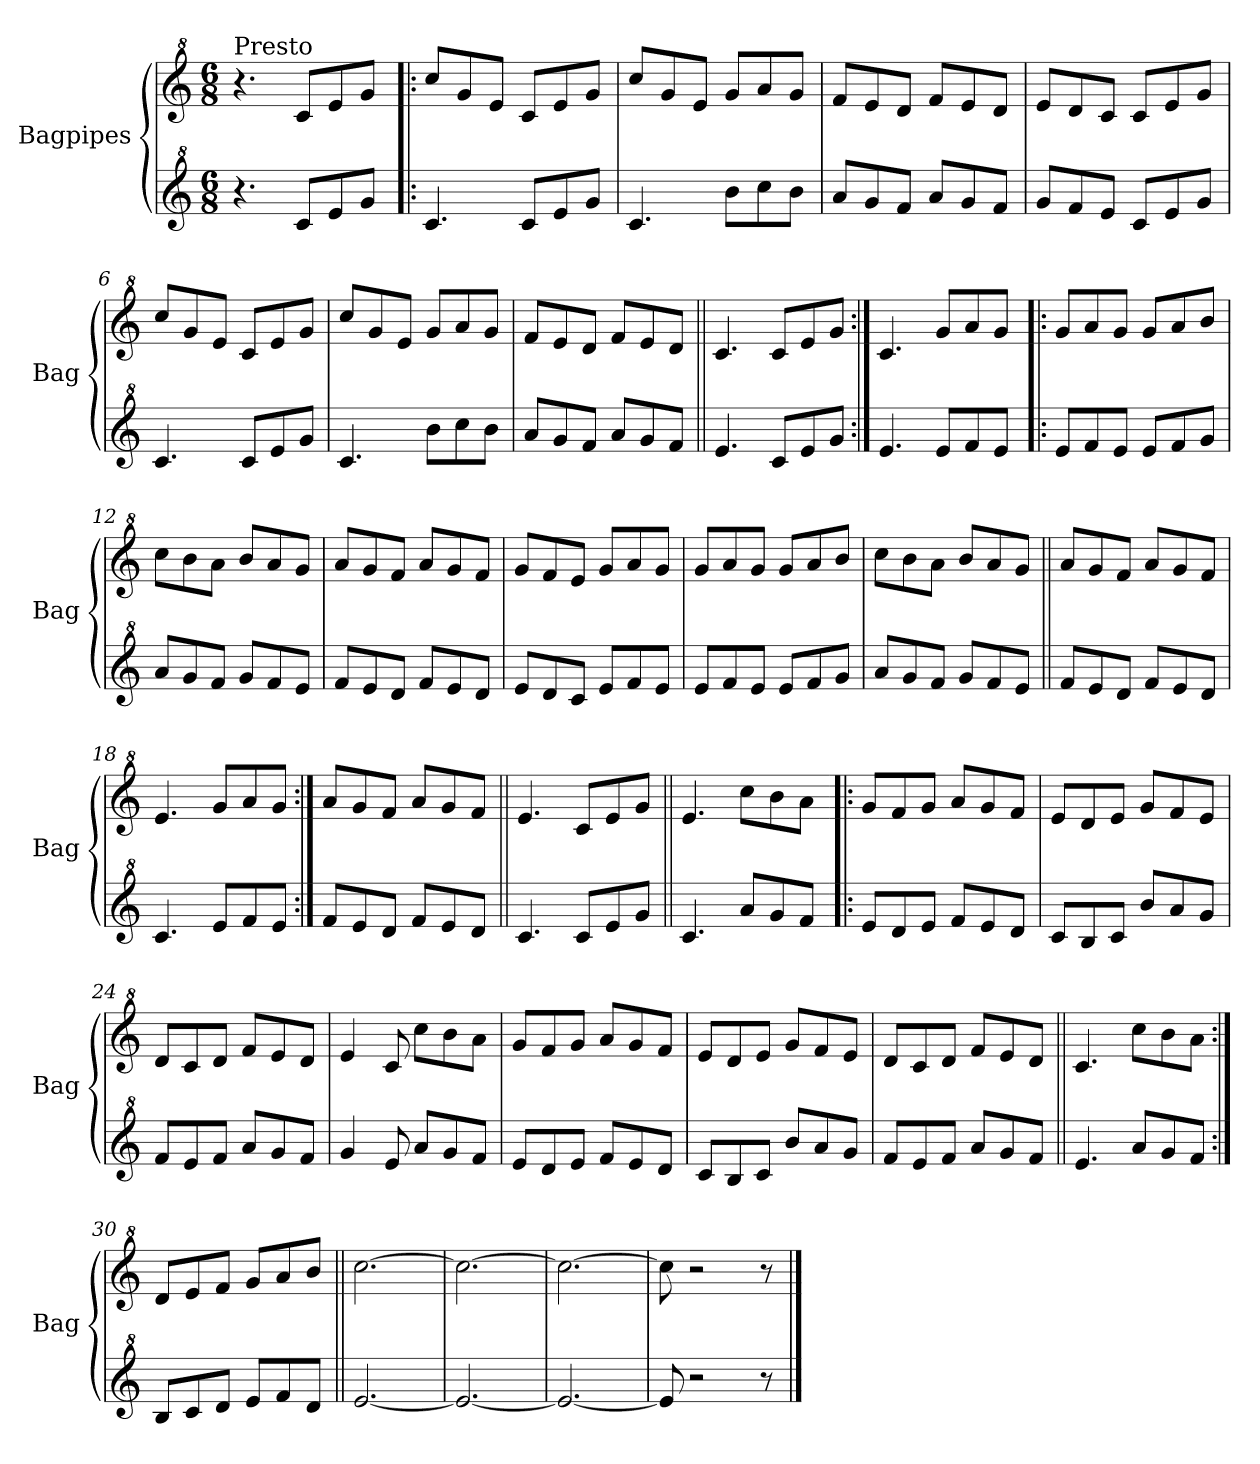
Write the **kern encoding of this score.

**kern	**kern
*part2	*part1
*staff2	*staff1
*I"Bagpipes	*I"Bagpipes
*I'Bag	*I'Bag
*clefG^2	*clefG^2
*k[]	*k[]
*C:	*C:
*M6/8	*M6/8
=1	=1
!	!LO:TX:a:t=Presto
4.r	4.r
8cc/L	8cc/L
8ee/	8ee/
8gg/J	8gg/J
=2!|:	=2!|:
4.cc/	8ccc/L
.	8gg/
.	8ee/J
8cc/L	8cc/L
8ee/	8ee/
8gg/J	8gg/J
=3	=3
4.cc/	8ccc/L
.	8gg/
.	8ee/J
8bb\L	8gg/L
8ccc\	8aa/
8bb\J	8gg/J
=4	=4
8aa/L	8ff/L
8gg/	8ee/
8ff/J	8dd/J
8aa/L	8ff/L
8gg/	8ee/
8ff/J	8dd/J
=5	=5
8gg/L	8ee/L
8ff/	8dd/
8ee/J	8cc/J
8cc/L	8cc/L
8ee/	8ee/
8gg/J	8gg/J
=6	=6
4.cc/	8ccc/L
.	8gg/
.	8ee/J
8cc/L	8cc/L
8ee/	8ee/
8gg/J	8gg/J
=7	=7
4.cc/	8ccc/L
.	8gg/
.	8ee/J
8bb\L	8gg/L
8ccc\	8aa/
8bb\J	8gg/J
!!LO:LB:g=z
=8	=8
8aa/L	8ff/L
8gg/	8ee/
8ff/J	8dd/J
8aa/L	8ff/L
8gg/	8ee/
8ff/J	8dd/J
=9||	=9||
4.ee/	4.cc/
8cc/L	8cc/L
8ee/	8ee/
8gg/J	8gg/J
=10:|!	=10:|!
4.ee/	4.cc/
8ee/L	8gg/L
8ff/	8aa/
8ee/J	8gg/J
=11!|:	=11!|:
8ee/L	8gg/L
8ff/	8aa/
8ee/J	8gg/J
8ee/L	8gg/L
8ff/	8aa/
8gg/J	8bb/J
=12	=12
8aa/L	8ccc\L
8gg/	8bb\
8ff/J	8aa\J
8gg/L	8bb/L
8ff/	8aa/
8ee/J	8gg/J
=13	=13
8ff/L	8aa/L
8ee/	8gg/
8dd/J	8ff/J
8ff/L	8aa/L
8ee/	8gg/
8dd/J	8ff/J
=14	=14
8ee/L	8gg/L
8dd/	8ff/
8cc/J	8ee/J
8ee/L	8gg/L
8ff/	8aa/
8ee/J	8gg/J
!!LO:LB:g=z
=15	=15
8ee/L	8gg/L
8ff/	8aa/
8ee/J	8gg/J
8ee/L	8gg/L
8ff/	8aa/
8gg/J	8bb/J
=16	=16
8aa/L	8ccc\L
8gg/	8bb\
8ff/J	8aa\J
8gg/L	8bb/L
8ff/	8aa/
8ee/J	8gg/J
=17||	=17||
8ff/L	8aa/L
8ee/	8gg/
8dd/J	8ff/J
8ff/L	8aa/L
8ee/	8gg/
8dd/J	8ff/J
=18	=18
4.cc/	4.ee/
8ee/L	8gg/L
8ff/	8aa/
8ee/J	8gg/J
=19:|!	=19:|!
8ff/L	8aa/L
8ee/	8gg/
8dd/J	8ff/J
8ff/L	8aa/L
8ee/	8gg/
8dd/J	8ff/J
=20||	=20||
4.cc/	4.ee/
8cc/L	8cc/L
8ee/	8ee/
8gg/J	8gg/J
=21||	=21||
4.cc/	4.ee/
8aa/L	8ccc\L
8gg/	8bb\
8ff/J	8aa\J
=22!|:	=22!|:
8ee/L	8gg/L
8dd/	8ff/
8ee/J	8gg/J
8ff/L	8aa/L
8ee/	8gg/
8dd/J	8ff/J
!!LO:LB:g=z
=23	=23
8cc/L	8ee/L
8b/	8dd/
8cc/J	8ee/J
8bb/L	8gg/L
8aa/	8ff/
8gg/J	8ee/J
=24	=24
8ff/L	8dd/L
8ee/	8cc/
8ff/J	8dd/J
8aa/L	8ff/L
8gg/	8ee/
8ff/J	8dd/J
=25	=25
4gg/	4ee/
8ee/	8cc/
8aa/L	8ccc\L
8gg/	8bb\
8ff/J	8aa\J
=26	=26
8ee/L	8gg/L
8dd/	8ff/
8ee/J	8gg/J
8ff/L	8aa/L
8ee/	8gg/
8dd/J	8ff/J
=27	=27
8cc/L	8ee/L
8b/	8dd/
8cc/J	8ee/J
8bb/L	8gg/L
8aa/	8ff/
8gg/J	8ee/J
=28	=28
8ff/L	8dd/L
8ee/	8cc/
8ff/J	8dd/J
8aa/L	8ff/L
8gg/	8ee/
8ff/J	8dd/J
=29||	=29||
4.ee/	4.cc/
8aa/L	8ccc\L
8gg/	8bb\
8ff/J	8aa\J
!!LO:LB:g=z
=30:|!	=30:|!
8b/L	8dd/L
8cc/	8ee/
8dd/J	8ff/J
8ee/L	8gg/L
8ff/	8aa/
8dd/J	8bb/J
=31||	=31||
[2.ee/	[2.ccc\
=32	=32
2.ee/_	2.ccc\_
=33	=33
2.ee/_	2.ccc\_
=34	=34
8ee/]	8ccc\]
2r	2r
8r	8r
==	==
*-	*-
